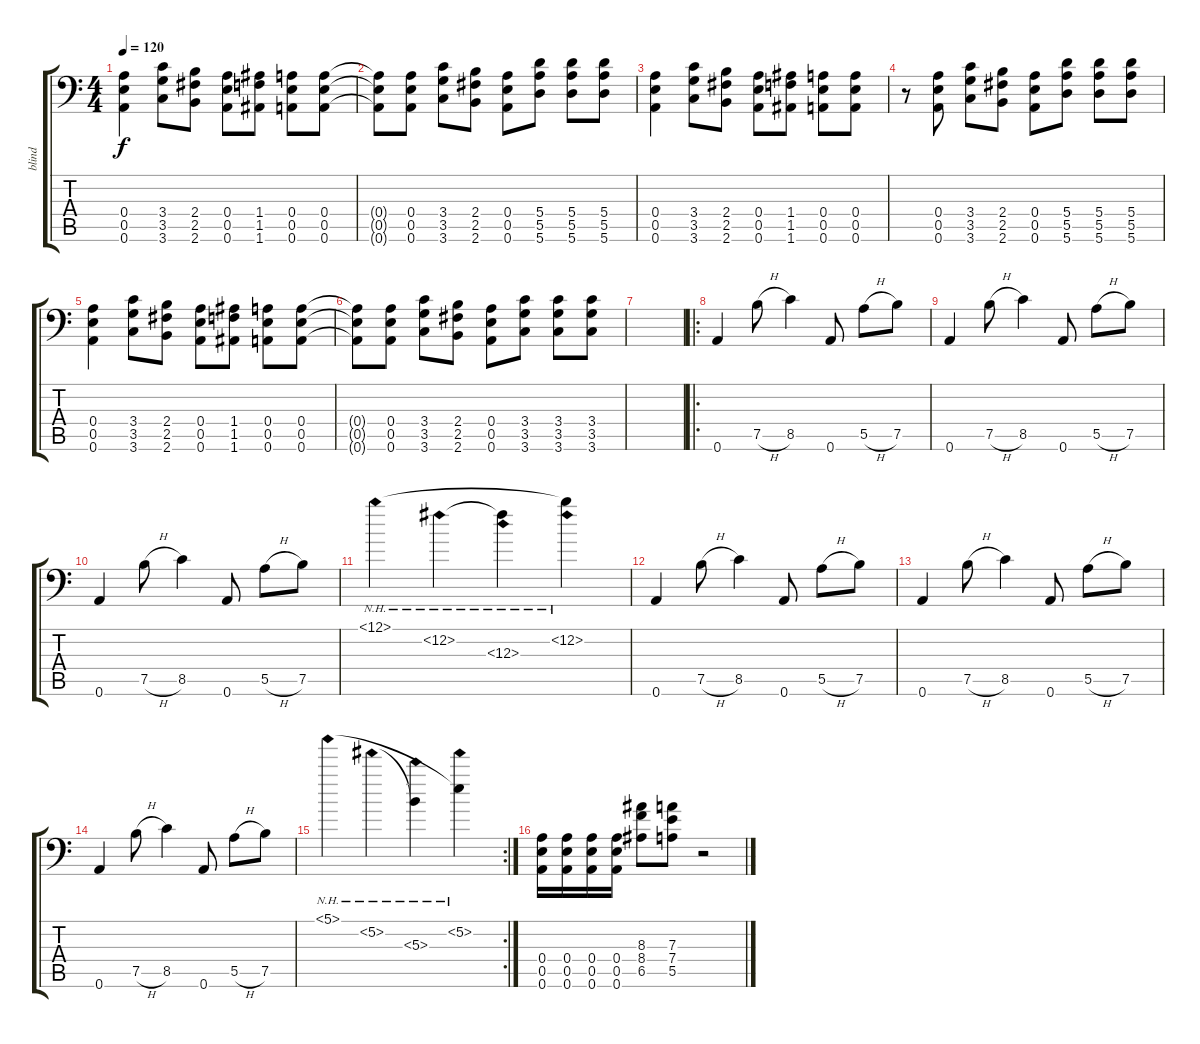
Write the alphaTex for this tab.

\track ("blind" "blind") {instrument distortionguitar}
\staff {score tabs}
\tuning (B3 Gb3 D3 A2 E2 A1) {hide}
\ts (4 4)
\tempo 120
\clef f4
\ks c
(0.4 0.5 0.6).4{dy f instrument distortionguitar} (3.4 3.5 3.6).8 (2.4 2.5 2.6).8 (0.4 0.5 0.6).8 (1.4 1.5 1.6).8 (0.4 0.5 0.6).8 (0.4 0.5 0.6).8 |
(0.4{t} 0.5{t} 0.6{t}).8 (0.4 0.5 0.6).8 (3.4 3.5 3.6).8 (2.4 2.5 2.6).8 (0.4 0.5 0.6).8 (5.4 5.5 5.6).8{instrument electricguitarmuted} (5.4 5.5 5.6).8 (5.4 5.5 5.6).8 |
(0.4 0.5 0.6).4{instrument distortionguitar} (3.4 3.5 3.6).8 (2.4 2.5 2.6).8 (0.4 0.5 0.6).8 (1.4 1.5 1.6).8 (0.4 0.5 0.6).8 (0.4 0.5 0.6).8 |
r.8 (0.4 0.5 0.6).8 (3.4 3.5 3.6).8 (2.4 2.5 2.6).8 (0.4 0.5 0.6).8 (5.4 5.5 5.6).8{instrument electricguitarmuted} (5.4 5.5 5.6).8 (5.4 5.5 5.6).8 |
(0.4 0.5 0.6).4{instrument distortionguitar} (3.4 3.5 3.6).8 (2.4 2.5 2.6).8 (0.4 0.5 0.6).8 (1.4 1.5 1.6).8 (0.4 0.5 0.6).8 (0.4 0.5 0.6).8 |
(0.4{t} 0.5{t} 0.6{t}).8 (0.4 0.5 0.6).8 (3.4 3.5 3.6).8 (2.4 2.5 2.6).8 (0.4 0.5 0.6).8 (3.4 3.5 3.6).8{instrument electricguitarmuted} (3.4 3.5 3.6).8 (3.4 3.5 3.6).8 |
|
\ro
0.6.4{instrument electricguitarclean} 7.5{h}.8 8.5.4 0.6.8 5.5{h}.8 7.5.8 |
0.6.4 7.5{h}.8 8.5.4 0.6.8 5.5{h}.8 7.5.8 |
0.6.4 7.5{h}.8 8.5.4 0.6.8 5.5{h}.8 7.5.8 |
12.1{nh}.4 12.2{nh}.4 (12.2{t} 12.3{nh}).4 (12.1{t} 12.2{nh}).4 |
0.6.4 7.5{h}.8 8.5.4 0.6.8 5.5{h}.8 7.5.8 |
0.6.4 7.5{h}.8 8.5.4 0.6.8 5.5{h}.8 7.5.8 |
0.6.4 7.5{h}.8 8.5.4 0.6.8 5.5{h}.8 7.5.8 |
\rc 2
5.1{nh}.4 5.2{nh}.4 (5.2{t} 5.3{nh}).4 (5.1{t} 5.2{nh}).4 |
(0.4 0.5 0.6).16{instrument distortionguitar} (0.4 0.5 0.6).16 (0.4 0.5 0.6).16 (0.4 0.5 0.6).16 (8.3 8.4 6.5).8 (7.3 7.4 5.5).8 r.2
